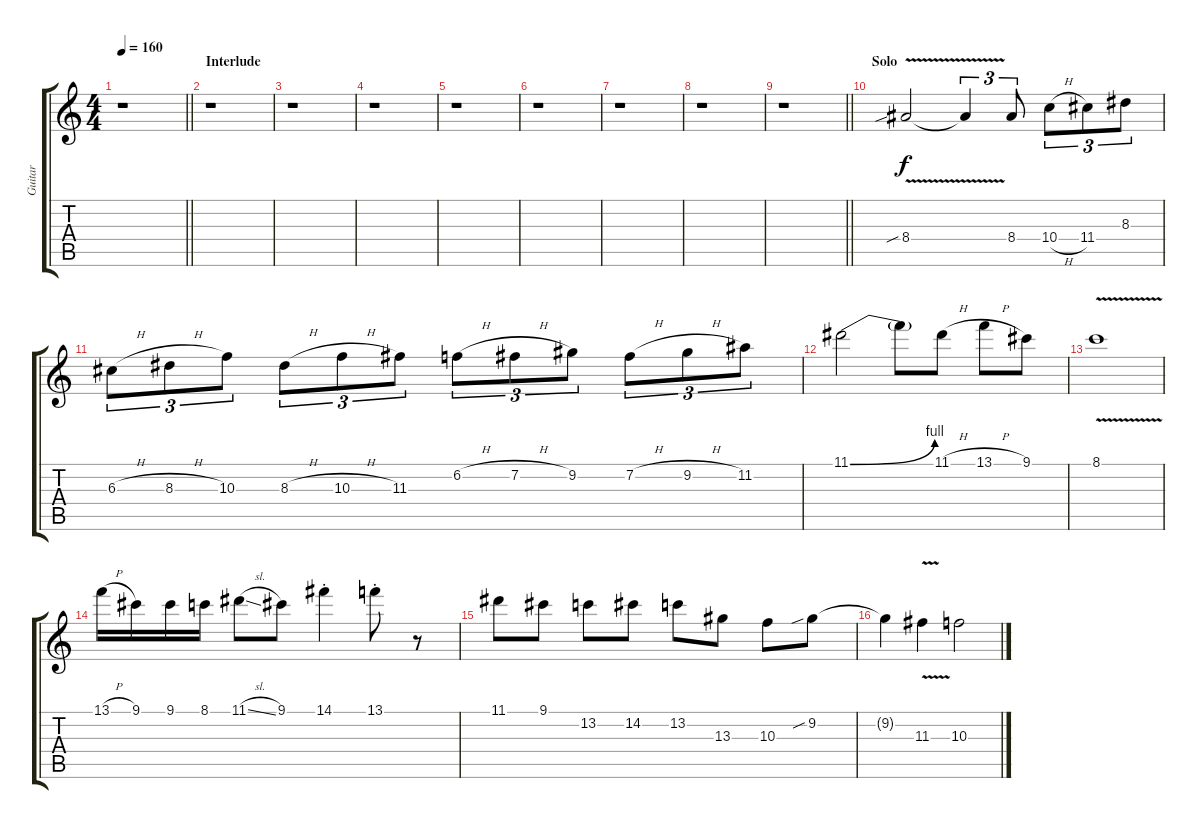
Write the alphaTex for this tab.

\track ("Guitar " "Guitar ") {instrument distortionguitar}
\staff {score tabs}
\tuning (E4 B3 G3 D3 A2 E2) {hide}
\ts (4 4)
\tempo 160
\clef g2
\barLineRight lightlight
\ks c
r.1{dy f} |
\section ("" "Interlude")
r.1 |
r.1 |
r.1 |
r.1 |
r.1 |
r.1 |
r.1 |
\barLineRight lightlight
r.1 |
\section ("" "Solo")
8.4{v sib}.2 8.4{t}.4{tu (3 2)} 8.4.8{tu (3 2)} 10.4{h}.8{tu (3 2)} 11.4.8{tu (3 2)} 8.3.8{tu (3 2)} |
6.3{h}.8{tu (3 2)} 8.3{h}.8{tu (3 2)} 10.3.8{tu (3 2)} 8.3{h}.8{tu (3 2)} 10.3{h}.8{tu (3 2)} 11.3.8{tu (3 2)} 6.2{h}.8{tu (3 2)} 7.2{h}.8{tu (3 2)} 9.2.8{tu (3 2)} 7.2{h}.8{tu (3 2)} 9.2{h}.8{tu (3 2)} 11.2.8{tu (3 2)} |
11.1{be (bend 0 0 60 4)}.2 11.1{t}.8 11.1{h}.8 13.1{h}.8 9.1.8 |
8.1{v}.1 |
13.1{h}.16 9.1.16 9.1.16 8.1.16 11.1{sl}.8 9.1.8 14.1{st}.4 13.1{st}.8 r.8 |
11.1.8 9.1.8 13.2.8 14.2.8 13.2.8 13.3.8 10.3.8 9.2{sib}.8 |
9.2{t}.4 11.3{v}.4 10.3.2
